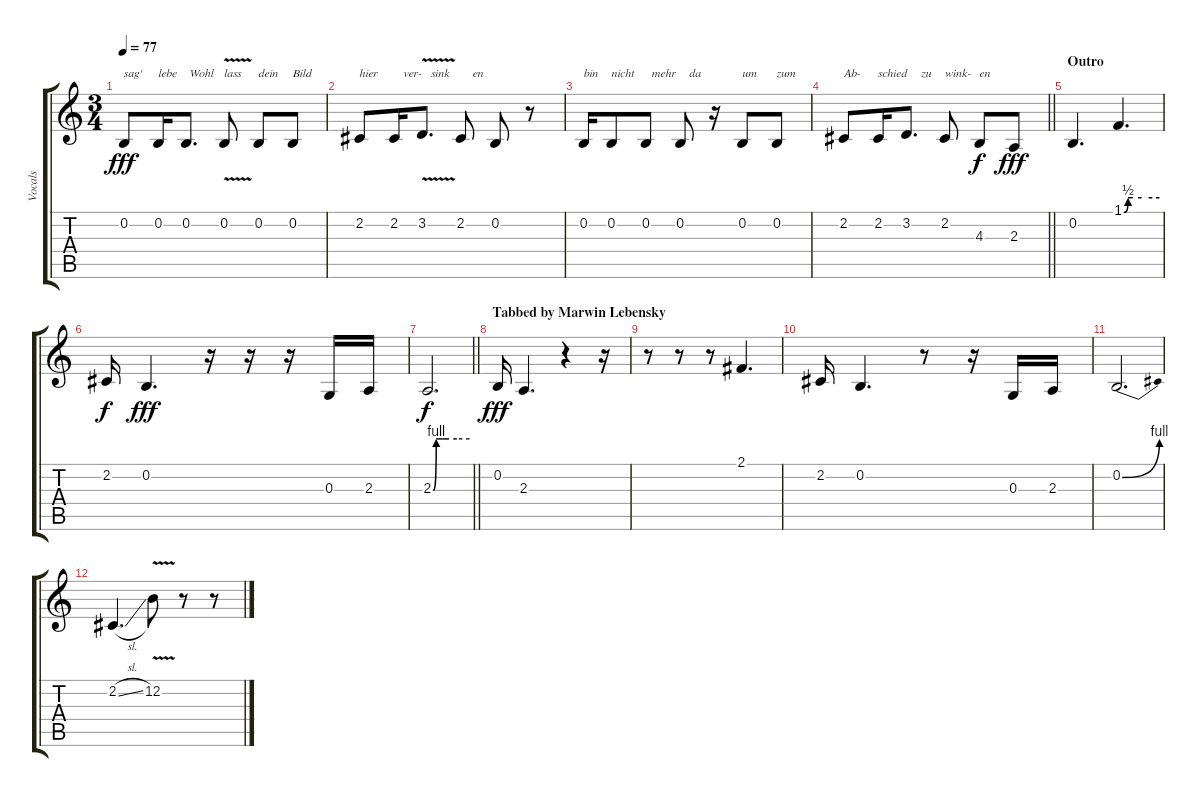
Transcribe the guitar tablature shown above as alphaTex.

\track ("Vocals" "Vocals") {instrument viola}
\staff {score tabs}
\tuning (E4 B3 G3 D3 A2 D2) {hide}
\ts (3 4)
\tempo 77
\clef g2
\ks c
0.2.8{txt "sag'" dy fff} 0.2.16{txt "lebe"} 0.2.8{d txt " Wohl"} 0.2{v}.8{txt "lass"} 0.2.8{txt "dein"} 0.2.8{txt "Bild"} |
2.2.8{txt "hier"} 2.2.16{txt "   ver-"} 3.2{v}.8{d txt "   sink"} 2.2.8{txt "    en"} 0.2.8 r.8 |
0.2.16{txt "bin"} 0.2.8{txt "nicht"} 0.2.8{txt "  mehr"} 0.2.8{txt "   da"} r.16 0.2.8{txt "um"} 0.2.8{txt "zum"} |
\barLineRight lightlight
2.2.8{txt "Ab-"} 2.2.16{txt "schied"} 3.2.8{d txt "     zu"} 2.2.8{txt "wink-"} 4.3.8{txt "en" dy f} 2.3.8{dy fff} |
\section ("" "Outro")
0.2.4{d} 1.1{be (custom 0 0 7 2 15 2 30 2 60 2)}.4{d} |
2.2.16{dy f} 0.2.4{d dy fff} r.16 r.16 r.16 0.3.16 2.3.16 |
\barLineRight lightlight
2.3{be (custom 0 0 5 4 15 4 26 4 39 4 60 4)}.2{d dy f} |
\section ("" "Tabbed by Marwin Lebensky")
0.2.16{dy fff} 2.3.4{d} r.4 r.16 |
r.8 r.8 r.8 2.1.4{d} |
2.2.16 0.2.4{d} r.8 r.16 0.3.16 2.3.16 |
0.2{be (bend 0 0 60 4)}.2{d} |
2.2{sl}.4{d} 12.2{v}.8 r.8 r.8
